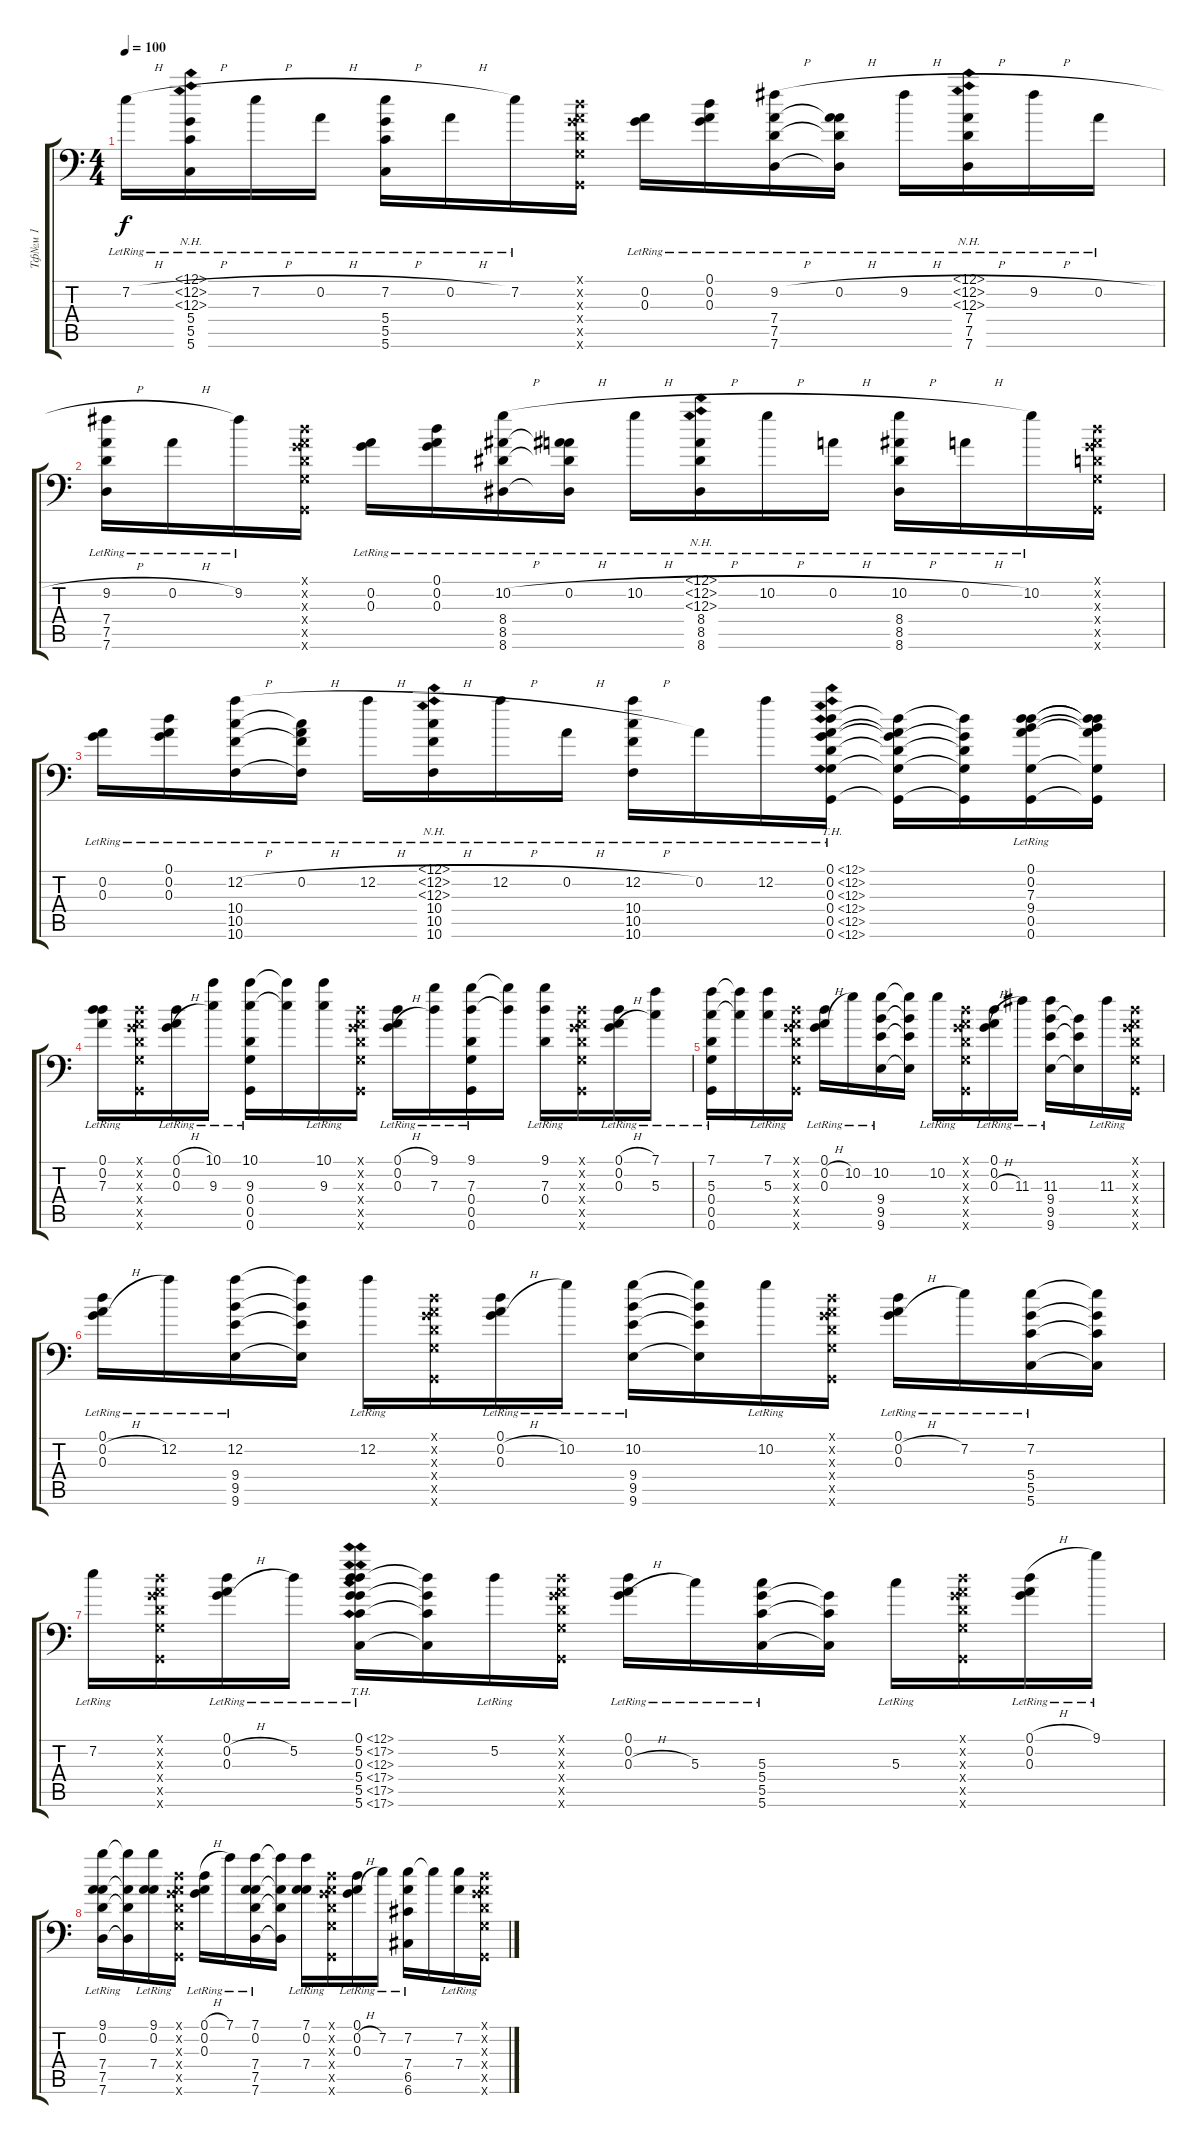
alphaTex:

\track ("Тф№м 1" "Тф№м 1") {instrument acousticguitarsteel}
\staff {score tabs}
\tuning (D4 A3 G3 D3 G2 G1) {hide}
\ts (4 4)
\tempo 100
\clef f4
\ks c
7.2{h lr}.16{dy f} (12.1{nh lr} 12.2{nh h lr} 12.3{nh lr} 5.4{lr} 5.5{lr} 5.6{lr}).16 7.2{h lr}.16 0.2{h lr}.16 (7.2{h lr} 5.4{lr} 5.5{lr} 5.6{lr}).16 0.2{h lr}.16 7.2{lr}.16 (0.1{x} 0.2{x} 0.3{x} 0.4{x} 0.5{x} 0.6{x}).16 (0.2{lr} 0.3{lr}).16 (0.1{lr} 0.2{lr} 0.3{lr}).16 (9.2{h lr} 7.4{lr} 7.5{lr} 7.6{lr}).16 (0.2{h lr} 7.4{t} 7.5{t} 7.6{t}).16 9.2{h lr}.16 (12.1{nh lr} 12.2{nh h lr} 12.3{nh lr} 7.4{lr} 7.5{lr} 7.6{lr}).16 9.2{h lr}.16 0.2{h lr}.16 |
(9.2{h lr} 7.4{lr} 7.5{lr} 7.6{lr}).16 0.2{h lr}.16 9.2{lr}.16 (0.1{x} 0.2{x} 0.3{x} 0.4{x} 0.5{x} 0.6{x}).16 (0.2{lr} 0.3{lr}).16 (0.1{lr} 0.2{lr} 0.3{lr}).16 (10.2{h lr} 8.4{lr} 8.5{lr} 8.6{lr}).16 (0.2{h lr} 8.4{t} 8.5{t} 8.6{t}).16 10.2{h lr}.16 (12.1{nh lr} 12.2{nh h lr} 12.3{nh lr} 8.4{lr} 8.5{lr} 8.6{lr}).16 10.2{h lr}.16 0.2{h lr}.16 (10.2{h lr} 8.4{lr} 8.5{lr} 8.6{lr}).16 0.2{h lr}.16 10.2{lr}.16 (0.1{x} 0.2{x} 0.3{x} 0.4{x} 0.5{x} 0.6{x}).16 |
(0.2{lr} 0.3{lr}).16 (0.1{lr} 0.2{lr} 0.3{lr}).16 (12.2{h lr} 10.4{lr} 10.5{lr} 10.6{lr}).16 (0.2{h lr} 10.4{t} 10.5{t} 10.6{t}).16 12.2{h lr}.16 (12.1{nh lr} 12.2{nh h lr} 12.3{nh lr} 10.4{lr} 10.5{lr} 10.6{lr}).16 12.2{h lr}.16 0.2{h lr}.16 (12.2{h lr} 10.4{lr} 10.5{lr} 10.6{lr}).16 0.2{lr}.16 12.2{lr}.16 (0.1{th 12 lr} 0.2{th 12 lr} 0.3{th 12 lr} 0.4{th 12 lr} 0.5{th 12 lr} 0.6{th 12 lr}).16 (0.1{t} 0.2{t} 0.3{t} 0.4{t} 0.5{t} 0.6{t}).16 (0.1{t} 0.3{t} 0.4{t} 0.5{t} 0.6{t}).16 (0.1{lr} 0.2{lr} 7.3{lr} 9.4{lr} 0.5{lr} 0.6{lr}).16 (0.1{t} 0.2{t} 7.3{t} 9.4{t} 0.5{t} 0.6{t}).16 |
(0.1{lr} 0.2{lr} 7.3{lr}).16 (0.1{x} 0.2{x} 0.3{x} 0.4{x} 0.5{x} 0.6{x}).16 (0.1{h lr} 0.2{lr} 0.3{h lr}).16 (10.1{lr} 9.3{lr}).16 (10.1{lr} 9.3{lr} 0.4{lr} 0.5{lr} 0.6{lr}).16 (10.1{t} 9.3{t}).16 (10.1{lr} 9.3{lr}).16 (0.1{x} 0.2{x} 0.3{x} 0.4{x} 0.5{x} 0.6{x}).16 (0.1{h lr} 0.2{lr} 0.3{h lr}).16 (9.1{lr} 7.3{lr}).16 (9.1{lr} 7.3{lr} 0.4{lr} 0.5{lr} 0.6{lr}).16 (9.1{t} 7.3{t}).16 (9.1{lr} 7.3{lr} 0.4{lr}).16 (0.1{x} 0.2{x} 0.3{x} 0.4{x} 0.5{x} 0.6{x}).16 (0.1{h lr} 0.2{lr} 0.3{h lr}).16 (7.1{lr} 5.3{lr}).16 |
(7.1{lr} 5.3{lr} 0.4{lr} 0.5{lr} 0.6{lr}).16 (7.1{t} 5.3{t}).16 (7.1{lr} 5.3{lr}).16 (0.1{x} 0.2{x} 0.3{x} 0.4{x} 0.5{x} 0.6{x}).16 (0.1{lr} 0.2{h lr} 0.3{lr}).16 10.2{lr}.16 (10.2{lr} 9.4{lr} 9.5{lr} 9.6{lr}).16 (10.2{t} 9.4{t} 9.5{t} 9.6{t}).16 10.2{lr}.16 (0.1{x} 0.2{x} 0.3{x} 0.4{x} 0.5{x} 0.6{x}).16 (0.1{lr} 0.2{lr} 0.3{h lr}).16 11.3{lr}.16 (11.3{lr} 9.4{lr} 9.5{lr} 9.6{lr}).16 (9.4{t} 9.5{t} 9.6{t}).16 11.3{lr}.16 (0.1{x} 0.2{x} 0.3{x} 0.4{x} 0.5{x} 0.6{x}).16 |
(0.1{lr} 0.2{h lr} 0.3{lr}).16 12.2{lr}.16 (12.2{lr} 9.4{lr} 9.5{lr} 9.6{lr}).16 (12.2{t} 9.4{t} 9.5{t} 9.6{t}).16 12.2{lr}.16 (0.1{x} 0.2{x} 0.3{x} 0.4{x} 0.5{x} 0.6{x}).16 (0.1{lr} 0.2{h lr} 0.3{lr}).16 10.2{lr}.16 (10.2{lr} 9.4{lr} 9.5{lr} 9.6{lr}).16 (10.2{t} 9.4{t} 9.5{t} 9.6{t}).16 10.2{lr}.16 (0.1{x} 0.2{x} 0.3{x} 0.4{x} 0.5{x} 0.6{x}).16 (0.1{lr} 0.2{h lr} 0.3{lr}).16 7.2{lr}.16 (7.2{lr} 5.4{lr} 5.5{lr} 5.6{lr}).16 (7.2{t} 5.4{t} 5.5{t} 5.6{t}).16 |
7.2{lr}.16 (0.1{x} 0.2{x} 0.3{x} 0.4{x} 0.5{x} 0.6{x}).16 (0.1{lr} 0.2{h lr} 0.3{lr}).16 5.2{lr}.16 (0.1{th 12 lr} 5.2{th 12 lr} 0.3{th 12 lr} 5.4{th 12 lr} 5.5{th 12 lr} 5.6{th 12 lr}).16 (5.2{t} 5.4{t} 5.5{t} 5.6{t}).16 5.2{lr}.16 (0.1{x} 0.2{x} 0.3{x} 0.4{x} 0.5{x} 0.6{x}).16 (0.1{lr} 0.2{lr} 0.3{h lr}).16 5.3{lr}.16 (5.3{lr} 5.4{lr} 5.5{lr} 5.6{lr}).16 (5.4{t} 5.5{t} 5.6{t}).16 5.3{lr}.16 (0.1{x} 0.2{x} 0.3{x} 0.4{x} 0.5{x} 0.6{x}).16 (0.1{h lr} 0.2{lr} 0.3{lr}).16 9.1{lr}.16 |
(9.1{lr} 0.2{lr} 7.4{lr} 7.5{lr} 7.6{lr}).16 (9.1{t} 7.4{t} 7.5{t} 7.6{t}).16 (9.1{lr} 0.2{lr} 7.4{lr}).16 (0.1{x} 0.2{x} 0.3{x} 0.4{x} 0.5{x} 0.6{x}).16 (0.1{h lr} 0.2{lr} 0.3{lr}).16 7.1{lr}.16 (7.1{lr} 0.2{lr} 7.4{lr} 7.5{lr} 7.6{lr}).16 (7.1{t} 7.4{t} 7.5{t} 7.6{t}).16 (7.1{lr} 0.2{lr} 7.4{lr}).16 (0.1{x} 0.2{x} 0.3{x} 0.4{x} 0.5{x} 0.6{x}).16 (0.1{lr} 0.2{h lr} 0.3{lr}).16 7.2{lr}.16 (7.2{lr} 7.4{lr} 6.5{lr} 6.6{lr}).16 7.2{t}.16 (7.2{lr} 7.4{lr}).16 (0.1{x} 0.2{x} 0.3{x} 0.4{x} 0.5{x} 0.6{x}).16
